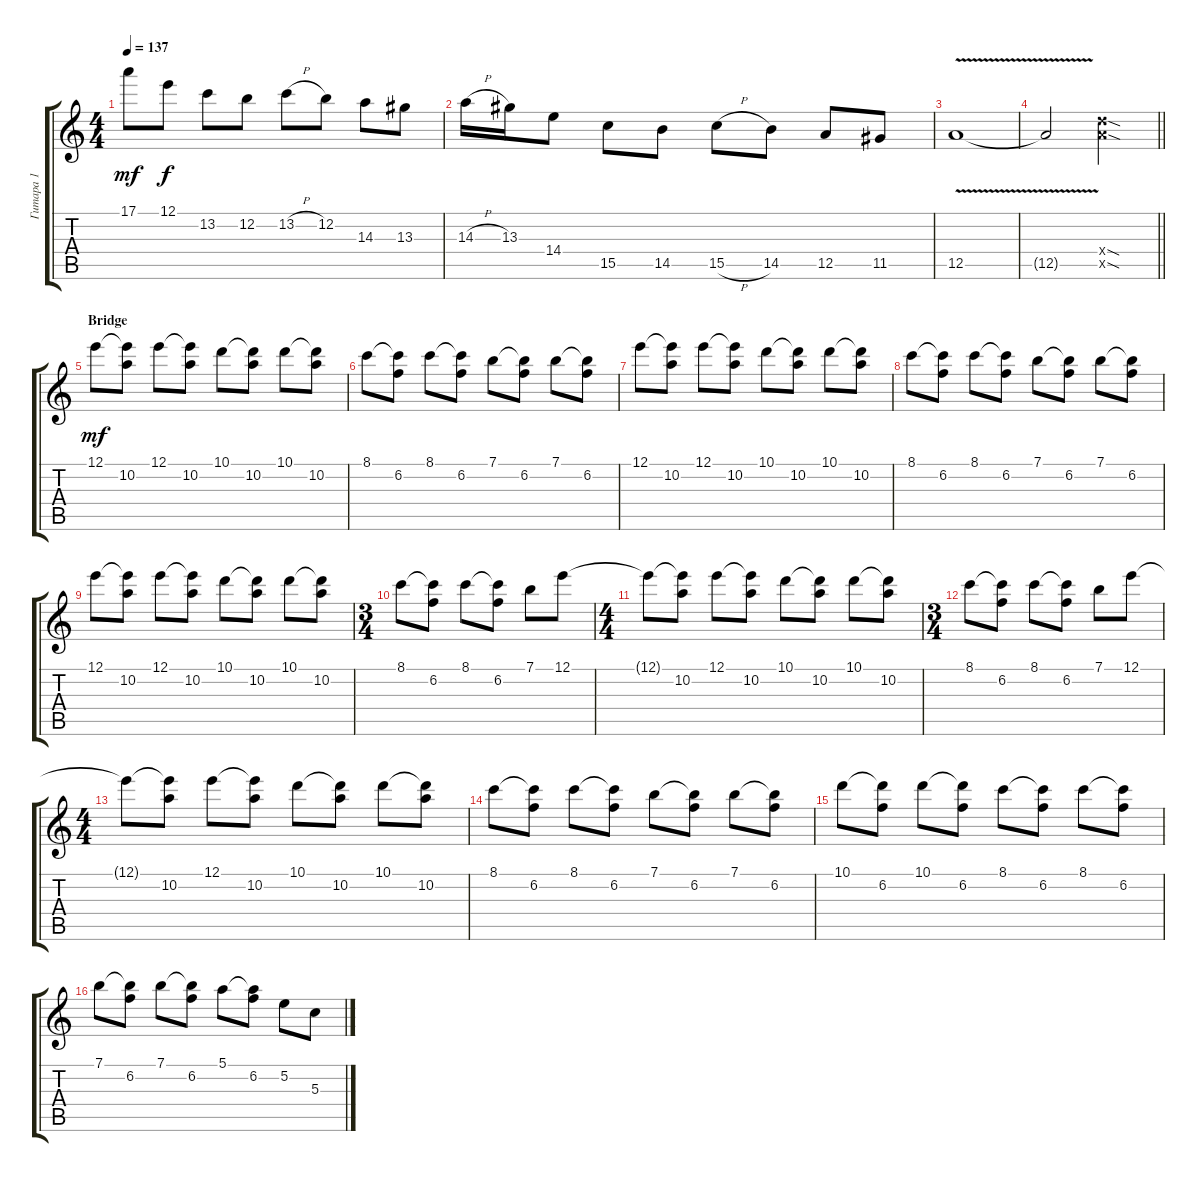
\track ("Гитара 1" "Гитара 1") {instrument distortionguitar}
\staff {score tabs}
\tuning (E4 B3 G3 D3 A2 E2) {hide}
\ts (4 4)
\tempo 137
\clef g2
\ks aminor
17.1.8{dy mf} 12.1.8{dy f} 13.2.8 12.2.8 13.2{h}.8 12.2.8 14.3.8 13.3.8 |
14.3{h}.16 13.3.16 14.4.8 15.5.8 14.5.8 15.5{h}.8 14.5.8 12.5.8 11.5.8 |
12.5{v}.1 |
\barLineRight lightlight
12.5{t}.2 (12.4{sod x} 12.5{sod x}).2 |
\section ("" "Bridge")
12.1.8{dy mf} (12.1{t} 10.2).8 12.1.8 (12.1{t} 10.2).8 10.1.8 (10.1{t} 10.2).8 10.1.8 (10.1{t} 10.2).8 |
8.1.8 (8.1{t} 6.2).8 8.1.8 (8.1{t} 6.2).8 7.1.8 (7.1{t} 6.2).8 7.1.8 (7.1{t} 6.2).8 |
12.1.8 (12.1{t} 10.2).8 12.1.8 (12.1{t} 10.2).8 10.1.8 (10.1{t} 10.2).8 10.1.8 (10.1{t} 10.2).8 |
8.1.8 (8.1{t} 6.2).8 8.1.8 (8.1{t} 6.2).8 7.1.8 (7.1{t} 6.2).8 7.1.8 (7.1{t} 6.2).8 |
12.1.8 (12.1{t} 10.2).8 12.1.8 (12.1{t} 10.2).8 10.1.8 (10.1{t} 10.2).8 10.1.8 (10.1{t} 10.2).8 |
\ts (3 4)
8.1.8 (8.1{t} 6.2).8 8.1.8 (8.1{t} 6.2).8 7.1.8 12.1.8 |
\ts (4 4)
12.1{t}.8 (12.1{t} 10.2).8 12.1.8 (12.1{t} 10.2).8 10.1.8 (10.1{t} 10.2).8 10.1.8 (10.1{t} 10.2).8 |
\ts (3 4)
8.1.8 (8.1{t} 6.2).8 8.1.8 (8.1{t} 6.2).8 7.1.8 12.1.8 |
\ts (4 4)
12.1{t}.8 (12.1{t} 10.2).8 12.1.8 (12.1{t} 10.2).8 10.1.8 (10.1{t} 10.2).8 10.1.8 (10.1{t} 10.2).8 |
8.1.8 (8.1{t} 6.2).8 8.1.8 (8.1{t} 6.2).8 7.1.8 (7.1{t} 6.2).8 7.1.8 (7.1{t} 6.2).8 |
10.1.8 (10.1{t} 6.2).8 10.1.8 (10.1{t} 6.2).8 8.1.8 (8.1{t} 6.2).8 8.1.8 (8.1{t} 6.2).8 |
7.1.8 (7.1{t} 6.2).8 7.1.8 (7.1{t} 6.2).8 5.1.8 (5.1{t} 6.2).8 5.2.8 5.3.8
